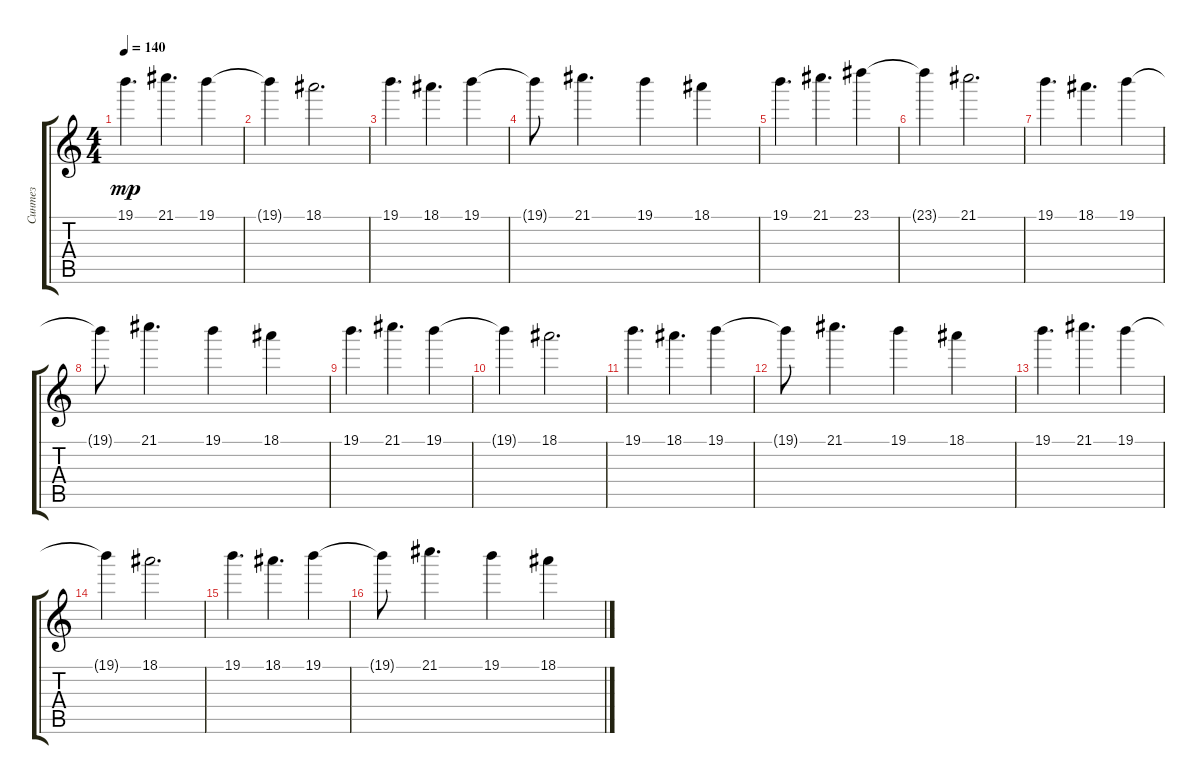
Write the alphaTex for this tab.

\track ("Синтез" "Синтез") {instrument overdrivenguitar}
\staff {score tabs}
\tuning (E4 B3 G3 D3 A2 E2) {hide}
\ts (4 4)
\tempo 140
\clef g2
\ks c
19.1.4{d dy mp} 21.1.4{d} 19.1.4 |
19.1{t}.4 18.1.2{d} |
19.1.4{d} 18.1.4{d} 19.1.4 |
19.1{t}.8 21.1.4{d} 19.1.4 18.1.4 |
19.1.4{d} 21.1.4{d} 23.1.4 |
23.1{t}.4 21.1.2{d} |
19.1.4{d} 18.1.4{d} 19.1.4 |
19.1{t}.8 21.1.4{d} 19.1.4 18.1.4 |
19.1.4{d} 21.1.4{d} 19.1.4 |
19.1{t}.4 18.1.2{d} |
19.1.4{d} 18.1.4{d} 19.1.4 |
19.1{t}.8 21.1.4{d} 19.1.4 18.1.4 |
19.1.4{d} 21.1.4{d} 19.1.4 |
19.1{t}.4 18.1.2{d} |
19.1.4{d} 18.1.4{d} 19.1.4 |
19.1{t}.8 21.1.4{d} 19.1.4 18.1.4
